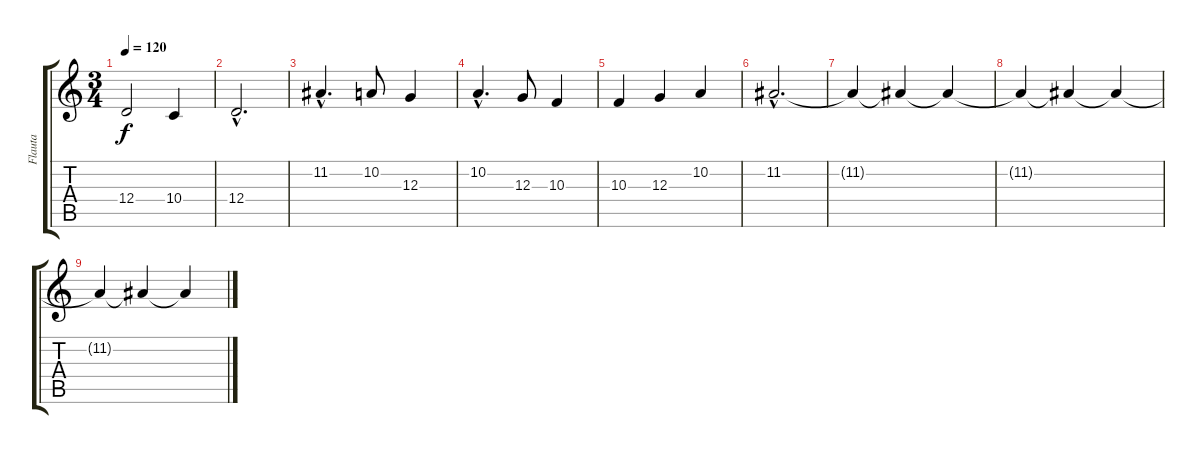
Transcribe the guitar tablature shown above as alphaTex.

\track ("Flauta" "Flauta") {instrument flute}
\staff {score tabs}
\tuning (E4 B3 G3 D3 A2 E2) {hide}
\ts (3 4)
\tempo 120
\clef g2
\ks c
12.4.2{dy f} 10.4.4 |
12.4{hac}.2{d} |
11.2{hac}.4{d} 10.2.8 12.3.4 |
10.2{hac}.4{d} 12.3.8 10.3.4 |
10.3.4 12.3.4 10.2.4 |
11.2{hac}.2{d} |
11.2{t}.4{volume 10} 11.2{t}.4{volume 9} 11.2{t}.4{volume 8} |
11.2{t}.4{volume 6} 11.2{t}.4{volume 5} 11.2{t}.4{volume 4} |
11.2{t}.4{volume 3} 11.2{t}.4{volume 2} 11.2{t}.4{volume 1}
